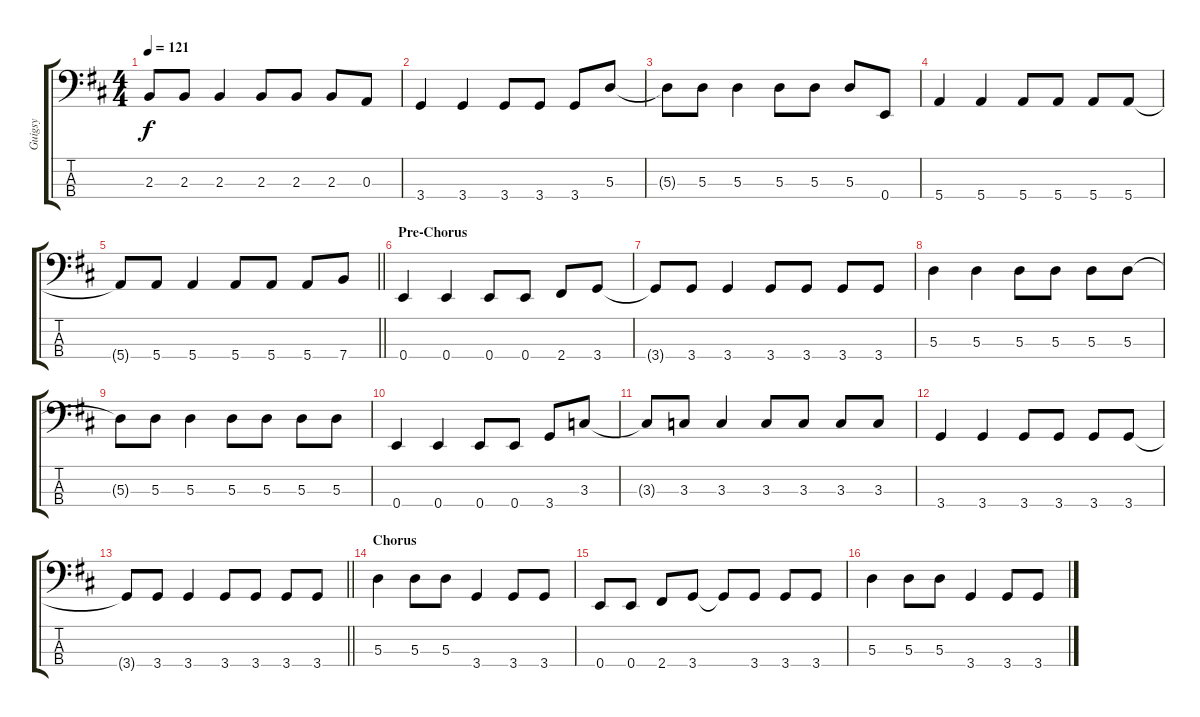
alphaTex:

\track ("Guigsy" "Guigsy") {instrument electricbasspick}
\staff {score tabs}
\tuning (G2 D2 A1 E1) {hide}
\ts (4 4)
\tempo 121
\clef f4
\ks d
2.3{t}.8{dy f} 2.3.8 2.3.4 2.3.8 2.3.8 2.3.8 0.3.8 |
3.4.4 3.4.4 3.4.8 3.4.8 3.4.8 5.3.8 |
5.3{t}.8 5.3.8 5.3.4 5.3.8 5.3.8 5.3.8 0.4.8 |
5.4.4 5.4.4 5.4.8 5.4.8 5.4.8 5.4.8 |
\barLineRight lightlight
5.4{t}.8 5.4.8 5.4.4 5.4.8 5.4.8 5.4.8 7.4.8 |
\section ("" "Pre-Chorus")
0.4.4 0.4.4 0.4.8 0.4.8 2.4.8 3.4.8 |
3.4{t}.8 3.4.8 3.4.4 3.4.8 3.4.8 3.4.8 3.4.8 |
5.3.4 5.3.4 5.3.8 5.3.8 5.3.8 5.3.8 |
5.3{t}.8 5.3.8 5.3.4 5.3.8 5.3.8 5.3.8 5.3.8 |
0.4.4 0.4.4 0.4.8 0.4.8 3.4.8 3.3.8 |
3.3{t}.8 3.3.8 3.3.4 3.3.8 3.3.8 3.3.8 3.3.8 |
3.4.4 3.4.4 3.4.8 3.4.8 3.4.8 3.4.8 |
\barLineRight lightlight
3.4{t}.8 3.4.8 3.4.4 3.4.8 3.4.8 3.4.8 3.4.8 |
\section ("" "Chorus")
5.3.4 5.3.8 5.3.8 3.4.4 3.4.8 3.4.8 |
0.4.8 0.4.8 2.4.8 3.4.8 3.4{t}.8 3.4.8 3.4.8 3.4.8 |
5.3.4 5.3.8 5.3.8 3.4.4 3.4.8 3.4.8
